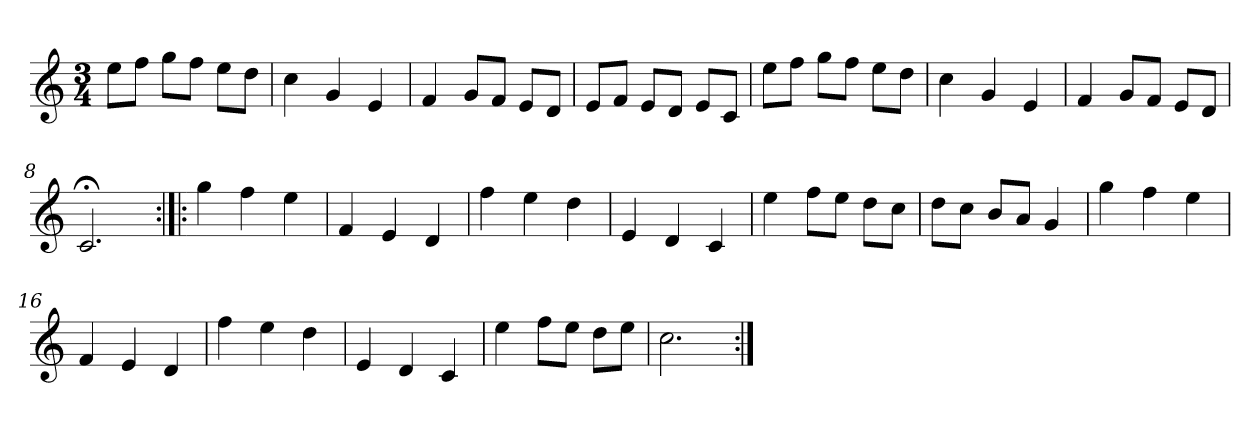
**kern
*part1
*staff1
*clefG2
*k[]
*C:
*M3/4
*MM120
=1
8ee\L
8ff\J
8gg\L
8ff\J
8ee\L
8dd\J
=2
4cc
4g
4e
=3
4f
8g/L
8f/J
8e/L
8d/J
=4
8e/L
8f/J
8e/L
8d/J
8e/L
8c/J
=5
8ee\L
8ff\J
8gg\L
8ff\J
8ee\L
8dd\J
=6
4cc
4g
4e
=7
4f
8g/L
8f/J
8e/L
8d/J
=8
2.c;<
=9:|!|:
4gg
4ff
4ee
=10
4f
4e
4d
=11
4ff
4ee
4dd
=12
4e
4d
4c
=13
4ee
8ff\L
8ee\J
8dd\L
8cc\J
=14
8dd\L
8cc\J
8b/L
8a/J
4g
=15
4gg
4ff
4ee
=16
4f
4e
4d
=17
4ff
4ee
4dd
=18
4e
4d
4c
=19
4ee
8ff\L
8ee\J
8dd\L
8ee\J
=20
2.cc
=:|!
*-
